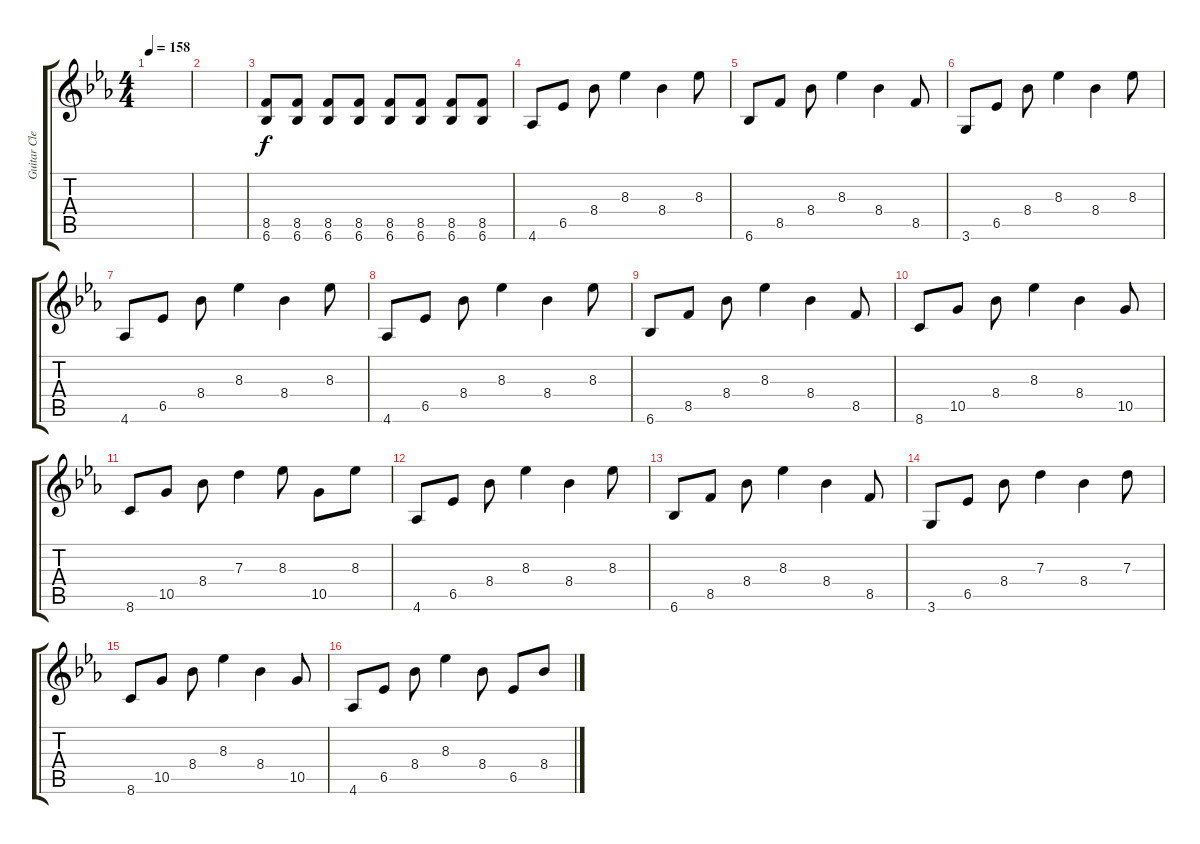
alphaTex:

\track ("Guitar Clean" "Guitar Cle") {instrument electricguitarclean}
\staff {score tabs}
\tuning (E4 B3 G3 D3 A2 E2) {hide}
\ts (4 4)
\tempo 158
\clef g2
\ks eb
|
|
(8.5 6.6).8 (8.5 6.6).8 (8.5 6.6).8 (8.5 6.6).8 (8.5 6.6).8 (8.5 6.6).8 (8.5 6.6).8 (8.5 6.6).8 |
4.6.8 6.5.8 8.4.8 8.3.4 8.4.4 8.3.8 |
6.6.8 8.5.8 8.4.8 8.3.4 8.4.4 8.5.8 |
3.6.8 6.5.8 8.4.8 8.3.4 8.4.4 8.3.8 |
4.6.8 6.5.8 8.4.8 8.3.4 8.4.4 8.3.8 |
4.6.8 6.5.8 8.4.8 8.3.4 8.4.4 8.3.8 |
6.6.8 8.5.8 8.4.8 8.3.4 8.4.4 8.5.8 |
8.6.8 10.5.8 8.4.8 8.3.4 8.4.4 10.5.8 |
8.6.8 10.5.8 8.4.8 7.3.4 8.3.8 10.5.8 8.3.8 |
4.6.8 6.5.8 8.4.8 8.3.4 8.4.4 8.3.8 |
6.6.8 8.5.8 8.4.8 8.3.4 8.4.4 8.5.8 |
3.6.8 6.5.8 8.4.8 7.3.4 8.4.4 7.3.8 |
8.6.8 10.5.8 8.4.8 8.3.4 8.4.4 10.5.8 |
4.6.8 6.5.8 8.4.8 8.3.4 8.4.8 6.5.8 8.4.8
